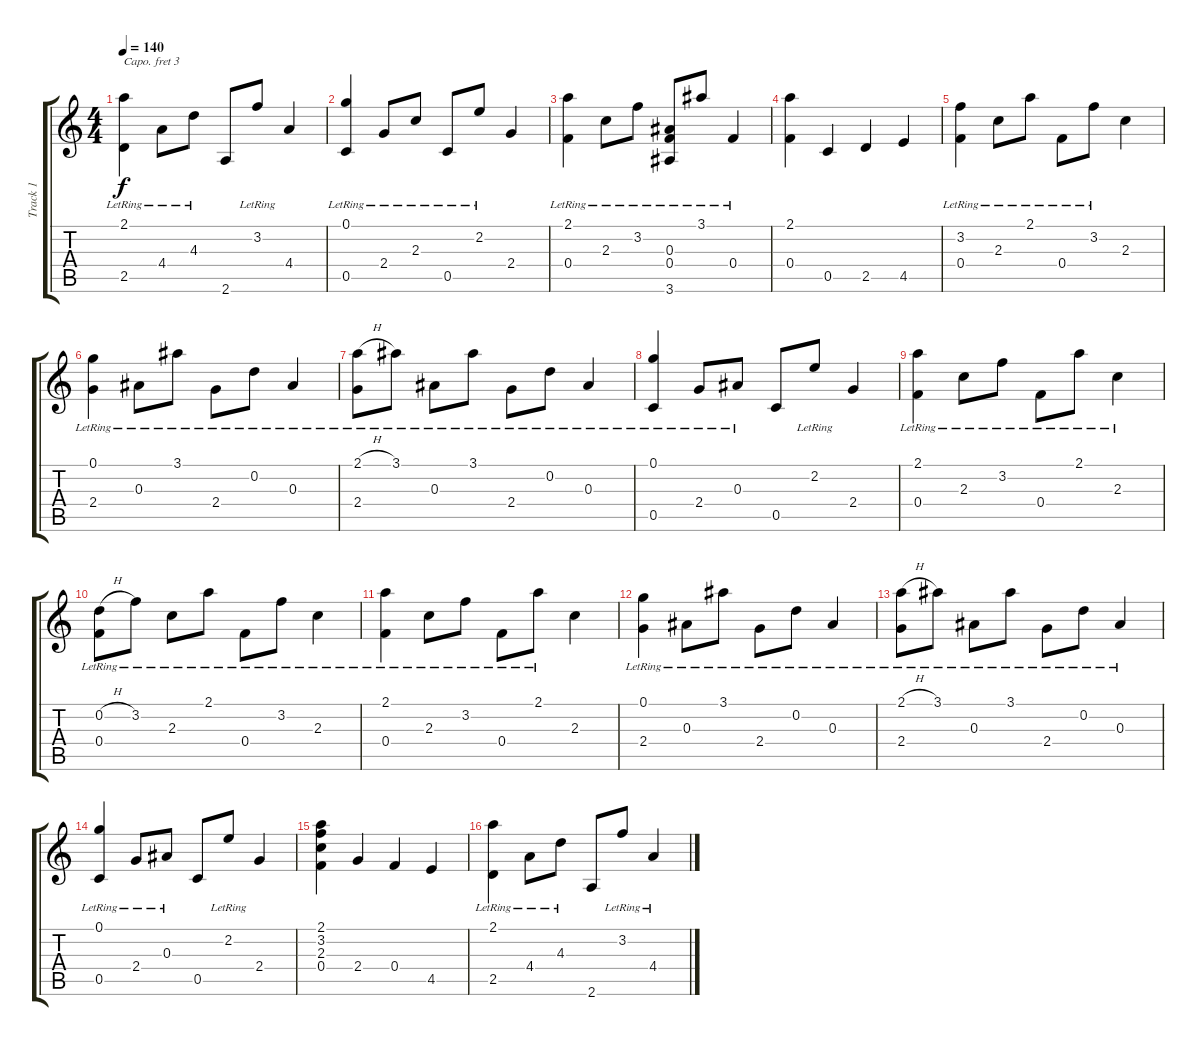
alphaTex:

\track ("Track 1" "Track 1") {instrument acousticguitarsteel}
\staff {score tabs}
\capo 3
\tuning (E4 B3 G3 D3 A2 E2) {hide}
\ts (4 4)
\tempo 140
\clef g2
\ks c
(2.1{lr} 2.5{lr}).4{dy f} 4.4{lr}.8 4.3{lr}.8 2.6.8 3.2{lr}.8 4.4.4 |
(0.1{lr} 0.5{lr}).4 2.4{lr}.8 2.3{lr}.8 0.5{lr}.8 2.2{lr}.8 2.4.4 |
(2.1{lr} 0.4{lr}).4 2.3{lr}.8 3.2{lr}.8 (0.3{lr} 0.4{lr} 3.6).8 3.1{lr}.8 0.4{lr}.4 |
(2.1 0.4).4 0.5.4 2.5.4 4.5.4 |
(3.2{lr} 0.4{lr}).4 2.3{lr}.8 2.1{lr}.8 0.4{lr}.8 3.2{lr}.8 2.3.4 |
(0.1{lr} 2.4{lr}).4 0.3{lr}.8 3.1{lr}.8 2.4{lr}.8 0.2{lr}.8 0.3{lr}.4 |
(2.1{h lr} 2.4{lr}).8 3.1{lr}.8 0.3{lr}.8 3.1{lr}.8 2.4{lr}.8 0.2{lr}.8 0.3{lr}.4 |
(0.1{lr} 0.5).4 2.4{lr}.8 0.3{lr}.8 0.5.8 2.2{lr}.8 2.4.4 |
(2.1{lr} 0.4{lr}).4 2.3{lr}.8 3.2{lr}.8 0.4{lr}.8 2.1{lr}.8 2.3{lr}.4 |
(0.2{h lr} 0.4{lr}).8 3.2{lr}.8 2.3{lr}.8 2.1{lr}.8 0.4{lr}.8 3.2{lr}.8 2.3{lr}.4 |
(2.1{lr} 0.4{lr}).4 2.3{lr}.8 3.2{lr}.8 0.4{lr}.8 2.1{lr}.8 2.3.4 |
(0.1{lr} 2.4{lr}).4 0.3{lr}.8 3.1{lr}.8 2.4{lr}.8 0.2{lr}.8 0.3{lr}.4 |
(2.1{h lr} 2.4{lr}).8 3.1{lr}.8 0.3{lr}.8 3.1{lr}.8 2.4{lr}.8 0.2{lr}.8 0.3{lr}.4 |
(0.1{lr} 0.5).4 2.4{lr}.8 0.3{lr}.8 0.5.8 2.2{lr}.8 2.4.4 |
(2.1 3.2 2.3 0.4).4 2.4.4 0.4.4 4.5.4 |
(2.1{lr} 2.5{lr}).4 4.4{lr}.8 4.3{lr}.8 2.6.8 3.2{lr}.8 4.4{lr}.4
